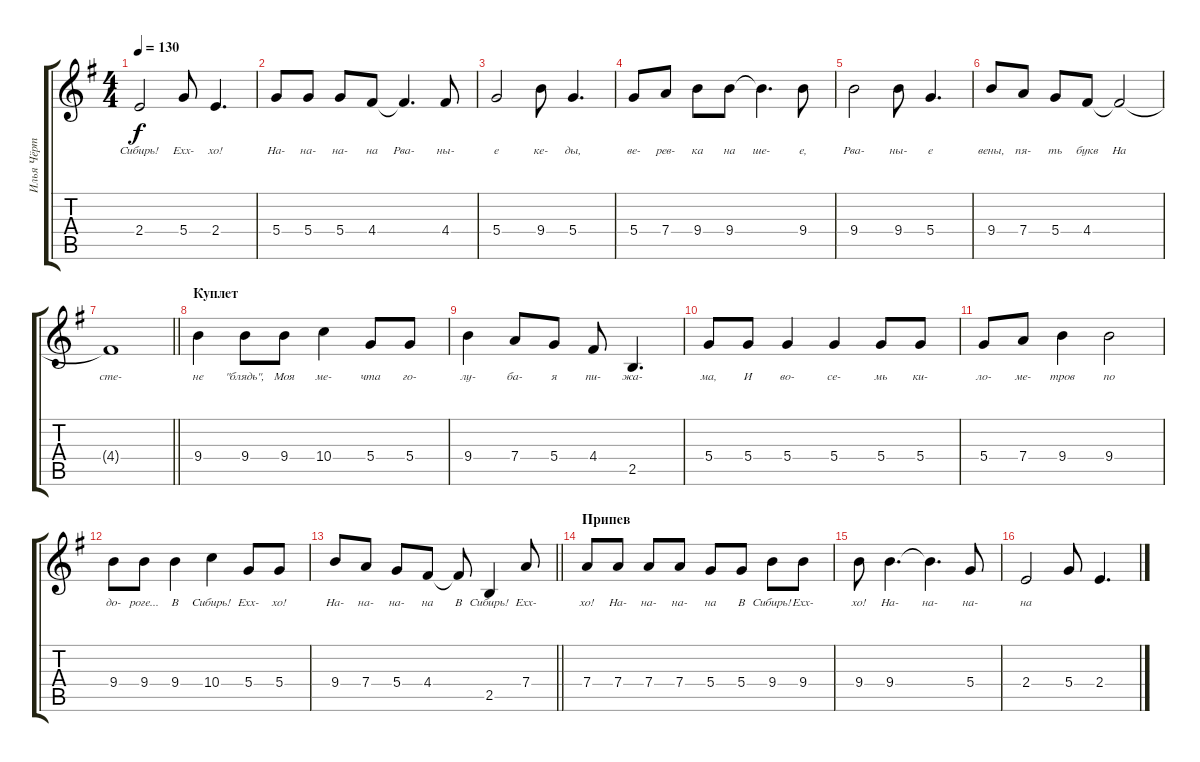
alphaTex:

\track ("Илья Чёрт" "Илья Чёрт") {instrument distortionguitar}
\staff {score tabs}
\tuning (E4 B3 G3 D3 A2 E2) {hide}
\ts (4 4)
\tempo 130
\clef g2
\ks eminor
2.4.2{lyrics (0 "Сибирь!") lyrics (1 "") lyrics (2 "") lyrics (3 "") lyrics (4 "") dy f} 5.4.8{lyrics (0 "Ехх-") lyrics (1 "") lyrics (2 "") lyrics (3 "") lyrics (4 "")} 2.4.4{d lyrics (0 "хо!") lyrics (1 "") lyrics (2 "") lyrics (3 "") lyrics (4 "")} |
5.4.8{lyrics (0 "На-") lyrics (1 "") lyrics (2 "") lyrics (3 "") lyrics (4 "")} 5.4.8{lyrics (0 "на-") lyrics (1 "") lyrics (2 "") lyrics (3 "") lyrics (4 "")} 5.4.8{lyrics (0 "на-") lyrics (1 "") lyrics (2 "") lyrics (3 "") lyrics (4 "")} 4.4.8{lyrics (0 "на") lyrics (1 "") lyrics (2 "") lyrics (3 "") lyrics (4 "")} 4.4{t}.4{d lyrics (0 "Рва-") lyrics (1 "") lyrics (2 "") lyrics (3 "") lyrics (4 "")} 4.4.8{lyrics (0 "ны-") lyrics (1 "") lyrics (2 "") lyrics (3 "") lyrics (4 "")} |
5.4.2{lyrics (0 "е") lyrics (1 "") lyrics (2 "") lyrics (3 "") lyrics (4 "")} 9.4.8{lyrics (0 "ке-") lyrics (1 "") lyrics (2 "") lyrics (3 "") lyrics (4 "")} 5.4.4{d lyrics (0 "ды,") lyrics (1 "") lyrics (2 "") lyrics (3 "") lyrics (4 "")} |
5.4.8{lyrics (0 "ве-") lyrics (1 "") lyrics (2 "") lyrics (3 "") lyrics (4 "")} 7.4.8{lyrics (0 "рев-") lyrics (1 "") lyrics (2 "") lyrics (3 "") lyrics (4 "")} 9.4.8{lyrics (0 "ка") lyrics (1 "") lyrics (2 "") lyrics (3 "") lyrics (4 "")} 9.4.8{lyrics (0 "на") lyrics (1 "") lyrics (2 "") lyrics (3 "") lyrics (4 "")} 9.4{t}.4{d lyrics (0 "ше-") lyrics (1 "") lyrics (2 "") lyrics (3 "") lyrics (4 "")} 9.4.8{lyrics (0 "е,") lyrics (1 "") lyrics (2 "") lyrics (3 "") lyrics (4 "")} |
9.4.2{lyrics (0 "Рва-") lyrics (1 "") lyrics (2 "") lyrics (3 "") lyrics (4 "")} 9.4.8{lyrics (0 "ны-") lyrics (1 "") lyrics (2 "") lyrics (3 "") lyrics (4 "")} 5.4.4{d lyrics (0 "е") lyrics (1 "") lyrics (2 "") lyrics (3 "") lyrics (4 "")} |
9.4.8{lyrics (0 "вены,") lyrics (1 "") lyrics (2 "") lyrics (3 "") lyrics (4 "")} 7.4.8{lyrics (0 "пя-") lyrics (1 "") lyrics (2 "") lyrics (3 "") lyrics (4 "")} 5.4.8{lyrics (0 "ть") lyrics (1 "") lyrics (2 "") lyrics (3 "") lyrics (4 "")} 4.4.8{lyrics (0 "букв") lyrics (1 "") lyrics (2 "") lyrics (3 "") lyrics (4 "")} 4.4{t}.2{lyrics (0 "На") lyrics (1 "") lyrics (2 "") lyrics (3 "") lyrics (4 "")} |
\barLineRight lightlight
4.4{t}.1{lyrics (0 "сте-") lyrics (1 "") lyrics (2 "") lyrics (3 "") lyrics (4 "")} |
\section ("" "Куплет")
9.4.4{lyrics (0 "не") lyrics (1 "") lyrics (2 "") lyrics (3 "") lyrics (4 "")} 9.4.8{lyrics (0 "\"блядь\",") lyrics (1 "") lyrics (2 "") lyrics (3 "") lyrics (4 "")} 9.4.8{lyrics (0 "Моя") lyrics (1 "") lyrics (2 "") lyrics (3 "") lyrics (4 "")} 10.4.4{lyrics (0 "ме-") lyrics (1 "") lyrics (2 "") lyrics (3 "") lyrics (4 "")} 5.4.8{lyrics (0 "чта") lyrics (1 "") lyrics (2 "") lyrics (3 "") lyrics (4 "")} 5.4.8{lyrics (0 "го-") lyrics (1 "") lyrics (2 "") lyrics (3 "") lyrics (4 "")} |
9.4.4{lyrics (0 "лу-") lyrics (1 "") lyrics (2 "") lyrics (3 "") lyrics (4 "")} 7.4.8{lyrics (0 "ба-") lyrics (1 "") lyrics (2 "") lyrics (3 "") lyrics (4 "")} 5.4.8{lyrics (0 "я") lyrics (1 "") lyrics (2 "") lyrics (3 "") lyrics (4 "")} 4.4.8{lyrics (0 "пи-") lyrics (1 "") lyrics (2 "") lyrics (3 "") lyrics (4 "")} 2.5.4{d lyrics (0 "жа-") lyrics (1 "") lyrics (2 "") lyrics (3 "") lyrics (4 "")} |
5.4.8{lyrics (0 "ма,") lyrics (1 "") lyrics (2 "") lyrics (3 "") lyrics (4 "")} 5.4.8{lyrics (0 "И") lyrics (1 "") lyrics (2 "") lyrics (3 "") lyrics (4 "")} 5.4.4{lyrics (0 "во-") lyrics (1 "") lyrics (2 "") lyrics (3 "") lyrics (4 "")} 5.4.4{lyrics (0 "се-") lyrics (1 "") lyrics (2 "") lyrics (3 "") lyrics (4 "")} 5.4.8{lyrics (0 "мь") lyrics (1 "") lyrics (2 "") lyrics (3 "") lyrics (4 "")} 5.4.8{lyrics (0 "ки-") lyrics (1 "") lyrics (2 "") lyrics (3 "") lyrics (4 "")} |
5.4.8{lyrics (0 "ло-") lyrics (1 "") lyrics (2 "") lyrics (3 "") lyrics (4 "")} 7.4.8{lyrics (0 "ме-") lyrics (1 "") lyrics (2 "") lyrics (3 "") lyrics (4 "")} 9.4.4{lyrics (0 "тров") lyrics (1 "") lyrics (2 "") lyrics (3 "") lyrics (4 "")} 9.4.2{lyrics (0 "по") lyrics (1 "") lyrics (2 "") lyrics (3 "") lyrics (4 "")} |
9.4.8{lyrics (0 "до-") lyrics (1 "") lyrics (2 "") lyrics (3 "") lyrics (4 "")} 9.4.8{lyrics (0 "роге...") lyrics (1 "") lyrics (2 "") lyrics (3 "") lyrics (4 "")} 9.4.4{lyrics (0 "В") lyrics (1 "") lyrics (2 "") lyrics (3 "") lyrics (4 "")} 10.4.4{lyrics (0 "Сибирь!") lyrics (1 "") lyrics (2 "") lyrics (3 "") lyrics (4 "")} 5.4.8{lyrics (0 "Ехх-") lyrics (1 "") lyrics (2 "") lyrics (3 "") lyrics (4 "")} 5.4.8{lyrics (0 "хо!") lyrics (1 "") lyrics (2 "") lyrics (3 "") lyrics (4 "")} |
\barLineRight lightlight
9.4.8{lyrics (0 "На-") lyrics (1 "") lyrics (2 "") lyrics (3 "") lyrics (4 "")} 7.4.8{lyrics (0 "на-") lyrics (1 "") lyrics (2 "") lyrics (3 "") lyrics (4 "")} 5.4.8{lyrics (0 "на-") lyrics (1 "") lyrics (2 "") lyrics (3 "") lyrics (4 "")} 4.4.8{lyrics (0 "на") lyrics (1 "") lyrics (2 "") lyrics (3 "") lyrics (4 "")} 4.4{t}.8{lyrics (0 "В") lyrics (1 "") lyrics (2 "") lyrics (3 "") lyrics (4 "")} 2.5.4{lyrics (0 "Сибирь!") lyrics (1 "") lyrics (2 "") lyrics (3 "") lyrics (4 "")} 7.4.8{lyrics (0 "Ехх-") lyrics (1 "") lyrics (2 "") lyrics (3 "") lyrics (4 "")} |
\section ("" "Припев")
7.4.8{lyrics (0 "хо!") lyrics (1 "") lyrics (2 "") lyrics (3 "") lyrics (4 "")} 7.4.8{lyrics (0 "На-") lyrics (1 "") lyrics (2 "") lyrics (3 "") lyrics (4 "")} 7.4.8{lyrics (0 "на-") lyrics (1 "") lyrics (2 "") lyrics (3 "") lyrics (4 "")} 7.4.8{lyrics (0 "на-") lyrics (1 "") lyrics (2 "") lyrics (3 "") lyrics (4 "")} 5.4.8{lyrics (0 "на") lyrics (1 "") lyrics (2 "") lyrics (3 "") lyrics (4 "")} 5.4.8{lyrics (0 "В") lyrics (1 "") lyrics (2 "") lyrics (3 "") lyrics (4 "")} 9.4.8{lyrics (0 "Сибирь!") lyrics (1 "") lyrics (2 "") lyrics (3 "") lyrics (4 "")} 9.4.8{lyrics (0 "Ехх-") lyrics (1 "") lyrics (2 "") lyrics (3 "") lyrics (4 "")} |
9.4.8{lyrics (0 "хо!") lyrics (1 "") lyrics (2 "") lyrics (3 "") lyrics (4 "")} 9.4.4{d lyrics (0 "На-") lyrics (1 "") lyrics (2 "") lyrics (3 "") lyrics (4 "")} 9.4{t}.4{d lyrics (0 "на-") lyrics (1 "") lyrics (2 "") lyrics (3 "") lyrics (4 "")} 5.4.8{lyrics (0 "на-") lyrics (1 "") lyrics (2 "") lyrics (3 "") lyrics (4 "")} |
2.4.2{lyrics (0 "на") lyrics (1 "") lyrics (2 "") lyrics (3 "") lyrics (4 "")} 5.4.8 2.4.4{d}
